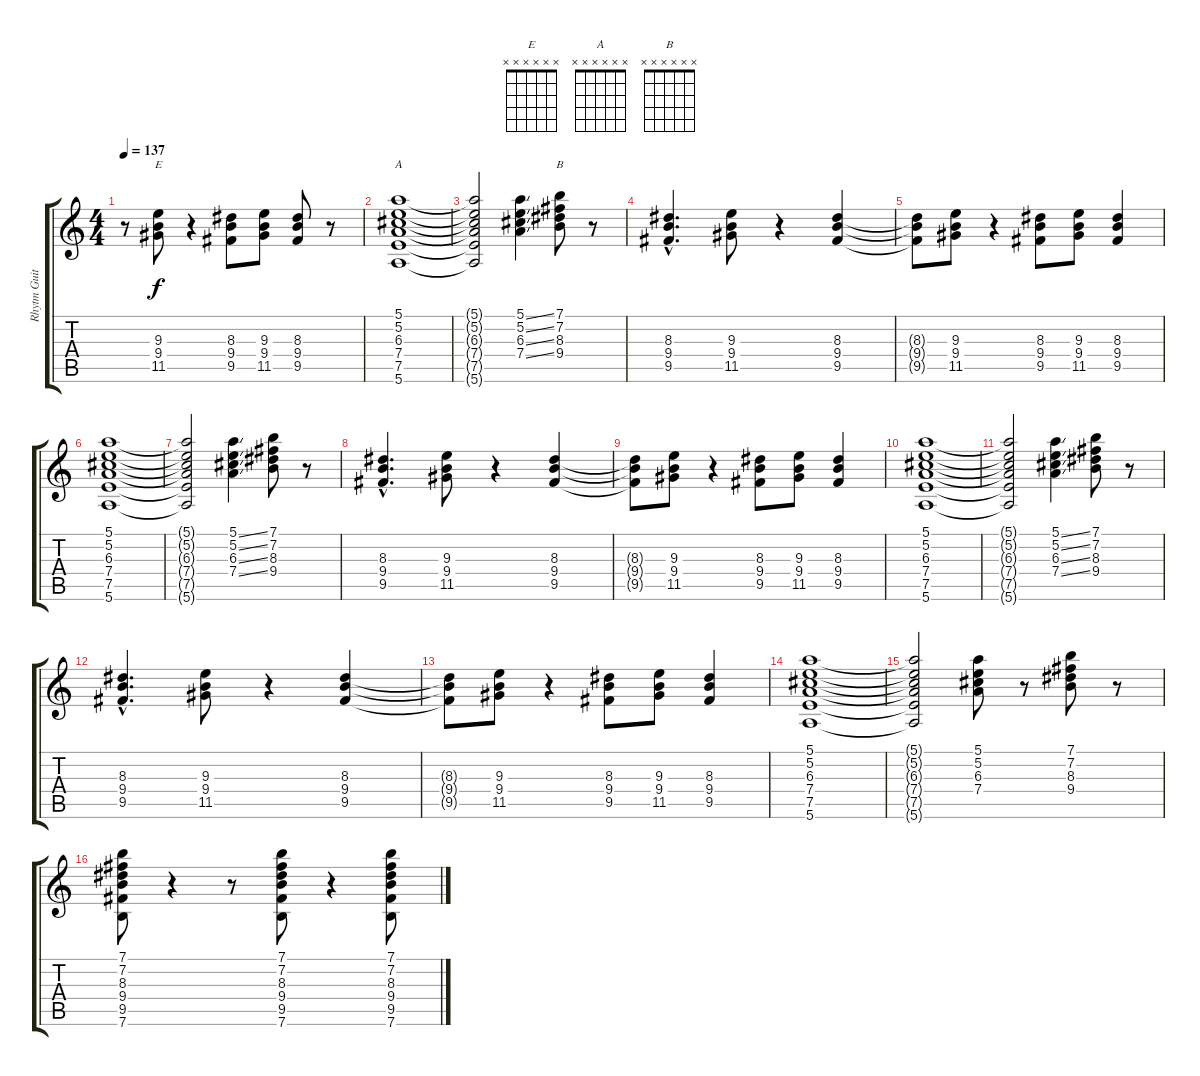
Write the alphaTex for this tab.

\track ("Rhytm Guitar 1" "Rhytm Guit") {instrument distortionguitar}
\staff {score tabs}
\tuning (E4 B3 G3 D3 A2 E2) {hide}
\chord ("E" x x x x x x)
\chord ("A" x x x x x x)
\chord ("B" x x x x x x)
\ts (4 4)
\tempo 137
\clef g2
\ks c
r.8{dy f} (9.3 9.4 11.5).8{ch "E"} r.4 (8.3 9.4 9.5).8 (9.3 9.4 11.5).8 (8.3 9.4 9.5).8 r.8 |
(5.1 5.2 6.3 7.4 7.5 5.6).1{ch "A"} |
(5.1{t} 5.2{t} 6.3{t} 7.4{t} 7.5{t} 5.6{t}).2 (5.1{ss} 5.2{ss} 6.3{ss} 7.4{ss}).4 (7.1 7.2 8.3 9.4).8{ch "B"} r.8 |
(8.3{hac} 9.4{hac} 9.5{hac}).4{d} (9.3 9.4 11.5).8 r.4 (8.3 9.4 9.5).4 |
(8.3{t} 9.4{t} 9.5{t}).8 (9.3 9.4 11.5).8 r.4 (8.3 9.4 9.5).8 (9.3 9.4 11.5).8 (8.3 9.4 9.5).4 |
(5.1 5.2 6.3 7.4 7.5 5.6).1 |
(5.1{t} 5.2{t} 6.3{t} 7.4{t} 7.5{t} 5.6{t}).2 (5.1{ss} 5.2{ss} 6.3{ss} 7.4{ss}).4 (7.1 7.2 8.3 9.4).8 r.8 |
(8.3{hac} 9.4{hac} 9.5{hac}).4{d} (9.3 9.4 11.5).8 r.4 (8.3 9.4 9.5).4 |
(8.3{t} 9.4{t} 9.5{t}).8 (9.3 9.4 11.5).8 r.4 (8.3 9.4 9.5).8 (9.3 9.4 11.5).8 (8.3 9.4 9.5).4 |
(5.1 5.2 6.3 7.4 7.5 5.6).1 |
(5.1{t} 5.2{t} 6.3{t} 7.4{t} 7.5{t} 5.6{t}).2 (5.1{ss} 5.2{ss} 6.3{ss} 7.4{ss}).4 (7.1 7.2 8.3 9.4).8 r.8 |
(8.3{hac} 9.4{hac} 9.5{hac}).4{d} (9.3 9.4 11.5).8 r.4 (8.3 9.4 9.5).4 |
(8.3{t} 9.4{t} 9.5{t}).8 (9.3 9.4 11.5).8 r.4 (8.3 9.4 9.5).8 (9.3 9.4 11.5).8 (8.3 9.4 9.5).4 |
(5.1 5.2 6.3 7.4 7.5 5.6).1 |
(5.1{t} 5.2{t} 6.3{t} 7.4{t} 7.5{t} 5.6{t}).2 (5.1 5.2 6.3 7.4).8 r.8 (7.1 7.2 8.3 9.4).8 r.8 |
(7.1 7.2 8.3 9.4 9.5 7.6).8 r.4 r.8 (7.1 7.2 8.3 9.4 9.5 7.6).8 r.4 (7.1 7.2 8.3 9.4 9.5 7.6).8
